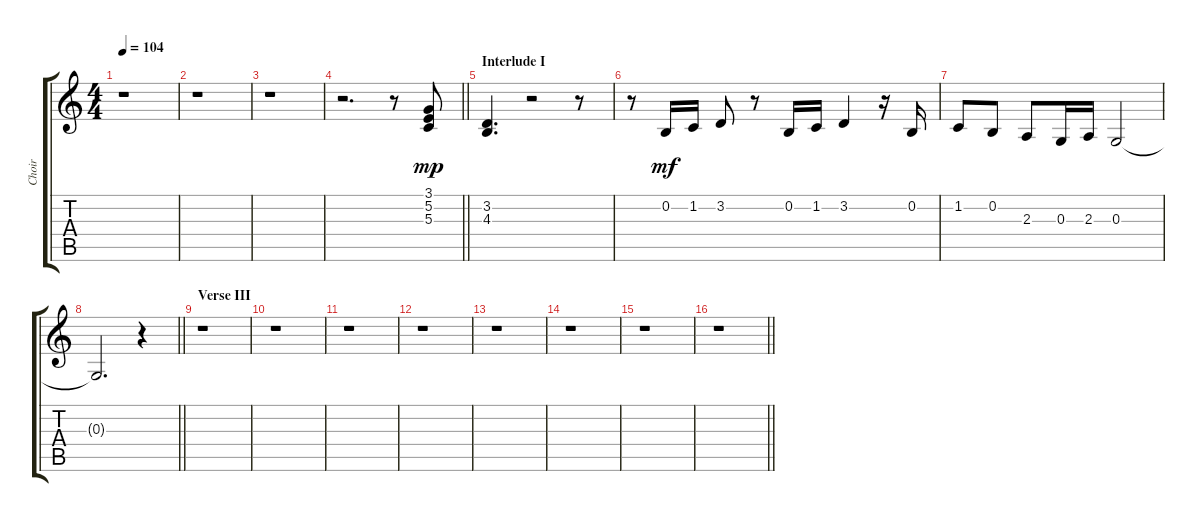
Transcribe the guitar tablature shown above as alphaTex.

\track ("Choir" "Choir") {instrument choiraahs}
\staff {score tabs}
\tuning (E4 B3 G3 D3 A2 E2) {hide}
\ts (4 4)
\tempo 104
\clef g2
\ks c
r.1{dy f} |
r.1 |
r.1 |
\barLineRight lightlight
r.2{d} r.8 (3.1 5.2 5.3).8{dy mp} |
\section ("" "Interlude I")
(3.2 4.3).4{d} r.2 r.8 |
r.8 0.2.16{dy mf} 1.2.16 3.2.8 r.8 0.2.16 1.2.16 3.2.4 r.16 0.2.16 |
1.2.8 0.2.8 2.3.8 0.3.16 2.3.16 0.3.2 |
\barLineRight lightlight
0.3{t}.2{d} r.4 |
\section ("" "Verse III")
r.1 |
r.1 |
r.1 |
r.1 |
r.1 |
r.1 |
r.1 |
\barLineRight lightlight
r.1
